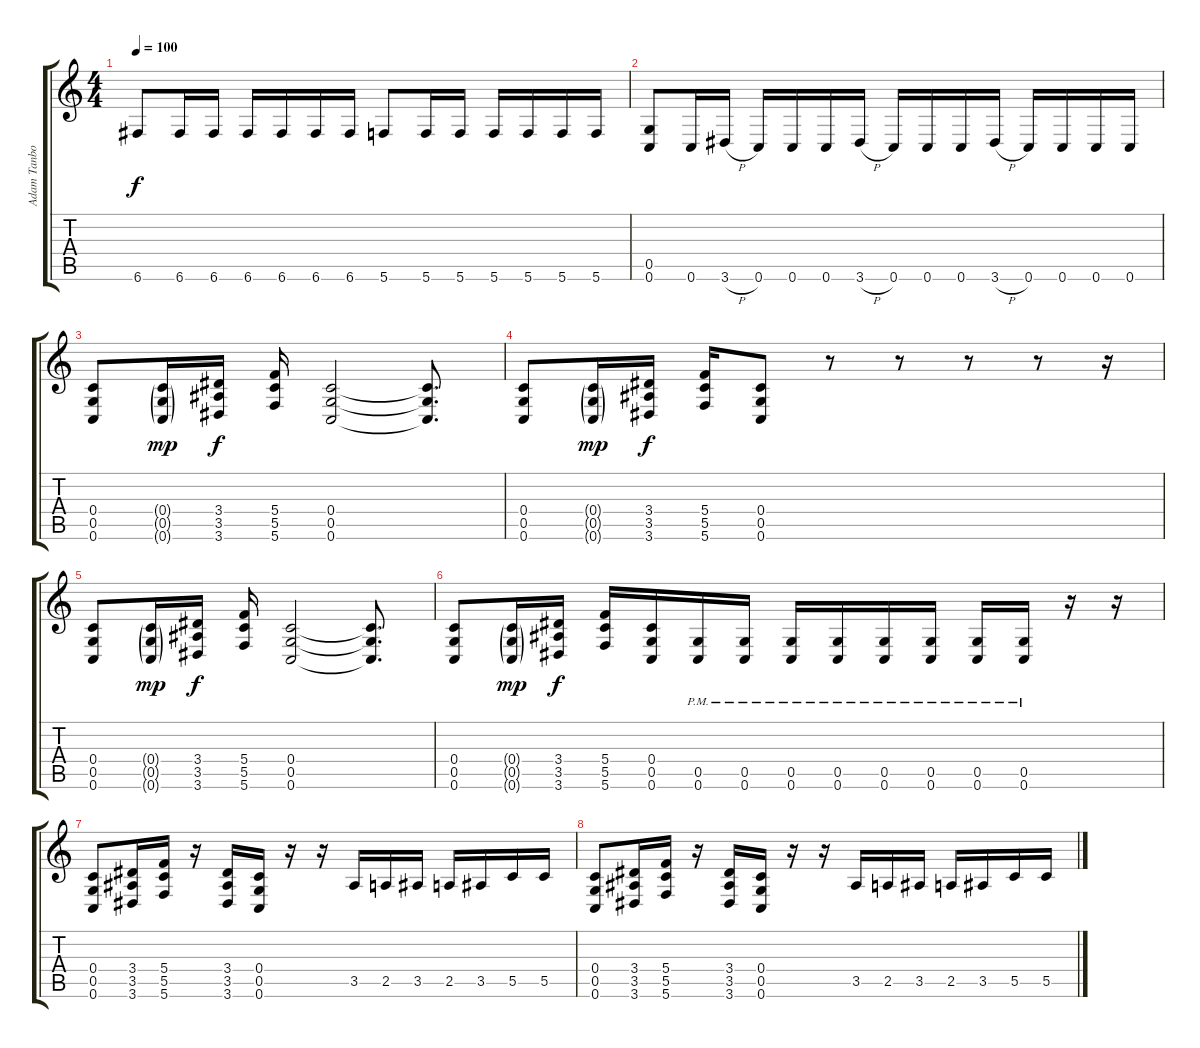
\track ("Adam Tanbouz" "Adam Tanbo") {instrument distortionguitar}
\staff {score tabs}
\tuning (D4 A3 F3 C3 G2 C2) {hide}
\ts (4 4)
\tempo 100
\clef g2
\ks c
6.6.8{dy f} 6.6.16 6.6.16 6.6.16 6.6.16 6.6.16 6.6.16 5.6.8 5.6.16 5.6.16 5.6.16 5.6.16 5.6.16 5.6.16 |
(0.5 0.6).8 0.6.16 3.6{h}.16 0.6.16 0.6.16 0.6.16 3.6{h}.16 0.6.16 0.6.16 0.6.16 3.6{h}.16 0.6.16 0.6.16 0.6.16 0.6.16 |
(0.4 0.5 0.6).8 (0.4{g} 0.5{g} 0.6{g}).16{dy mp} (3.4 3.5 3.6).16{dy f} (5.4 5.5 5.6).16 (0.4 0.5 0.6).2 (0.4{t} 0.5{t} 0.6{t}).8{d} |
(0.4 0.5 0.6).8 (0.4{g} 0.5{g} 0.6{g}).16{dy mp} (3.4 3.5 3.6).16{dy f} (5.4 5.5 5.6).16 (0.4 0.5 0.6).8 r.8 r.8 r.8 r.8 r.16 |
(0.4 0.5 0.6).8 (0.4{g} 0.5{g} 0.6{g}).16{dy mp} (3.4 3.5 3.6).16{dy f} (5.4 5.5 5.6).16 (0.4 0.5 0.6).2 (0.4{t} 0.5{t} 0.6{t}).8{d} |
(0.4 0.5 0.6).8 (0.4{g} 0.5{g} 0.6{g}).16{dy mp} (3.4 3.5 3.6).16{dy f} (5.4 5.5 5.6).16 (0.4 0.5 0.6).16 (0.5{pm} 0.6{pm}).16 (0.5{pm} 0.6{pm}).16 (0.5{pm} 0.6{pm}).16 (0.5{pm} 0.6{pm}).16 (0.5{pm} 0.6{pm}).16 (0.5{pm} 0.6{pm}).16 (0.5{pm} 0.6{pm}).16 (0.5{pm} 0.6{pm}).16 r.16 r.16 |
(0.4 0.5 0.6).8 (3.4 3.5 3.6).16 (5.4 5.5 5.6).16 r.16 (3.4 3.5 3.6).16 (0.4 0.5 0.6).16 r.16 r.16 3.5.16 2.5.16 3.5.16 2.5.16 3.5.16 5.5.16 5.5.16 |
(0.4 0.5 0.6).8 (3.4 3.5 3.6).16 (5.4 5.5 5.6).16 r.16 (3.4 3.5 3.6).16 (0.4 0.5 0.6).16 r.16 r.16 3.5.16 2.5.16 3.5.16 2.5.16 3.5.16 5.5.16 5.5.16
